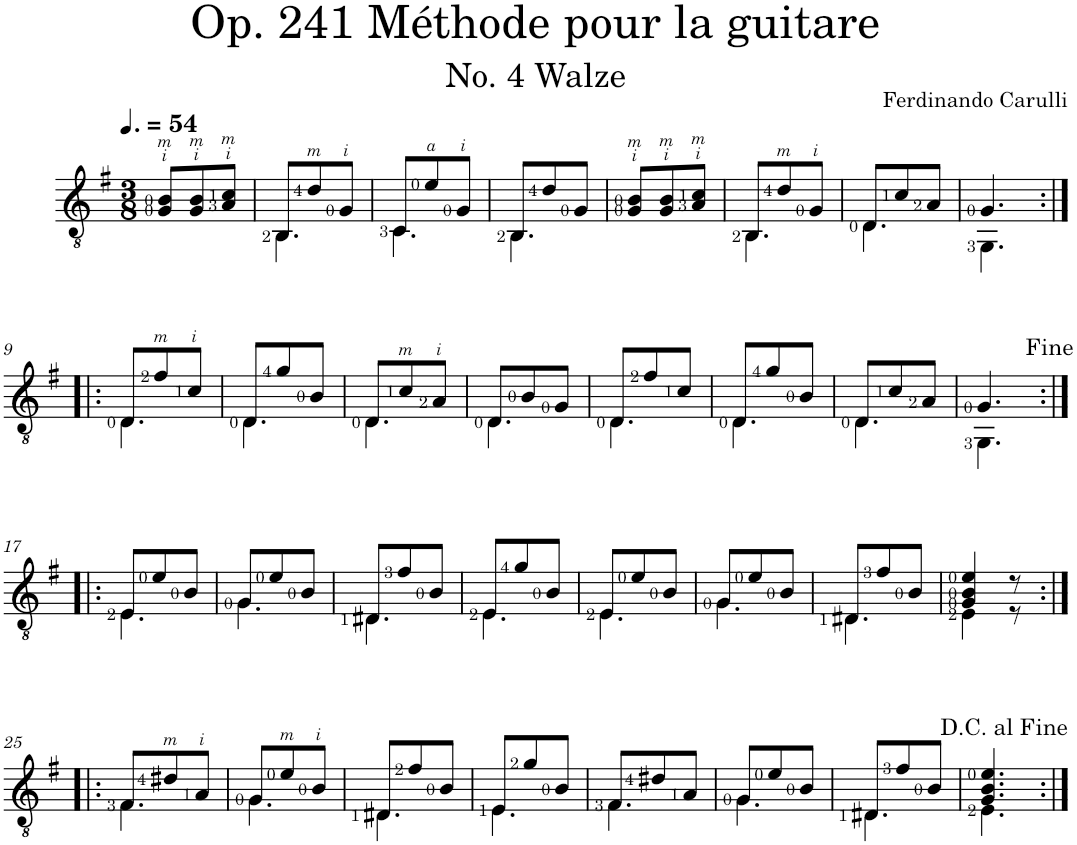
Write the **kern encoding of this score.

**kern
*part1
*staff1
*I"Classical Guitar
*clefGv2
*k[f#]
*G:
*M3/8
*MM81
=1
8G/ 8B/L
8G/ 8B/
8A/ 8c/J
=2
*^
8BB/L	4.BB\
8d/	.
8G/J	.
=3	=3
8C/L	4.C\
8e/	.
8G/J	.
=4	=4
8BB/L	4.BB\
8d/	.
8G/J	.
*v	*v
=5
8G/ 8B/L
8G/ 8B/
8A/ 8c/J
=6
*^
8BB/L	4.BB\
8d/	.
8G/J	.
=7	=7
8D/L	4.D\
8c/	.
8A/J	.
=8	=8
4.G/	4.GG\
!!LO:LB:g=z	!!
=9:|!|:	=9:|!|:
8D/L	4.D\
8f#/	.
8c/J	.
=10	=10
8D/L	4.D\
8g/	.
8B/J	.
=11	=11
8D/L	4.D\
8c/	.
8A/J	.
=12	=12
8D/L	4.D\
8B/	.
8G/J	.
=13	=13
8D/L	4.D\
8f#/	.
8c/J	.
=14	=14
8D/L	4.D\
8g/	.
8B/J	.
=15	=15
8D/L	4.D\
8c/	.
8A/J	.
=16	=16
4.G/	4.GG\
!!LO:LB:g=z	!!
=17:|!|:	=17:|!|:
*k[f#]	*
*e:	*
8E/L	4.E\
8e/	.
8B/J	.
=18	=18
8G/L	4.G\
8e/	.
8B/J	.
=19	=19
8D#X/L	4.D#\
8f#/	.
8B/J	.
=20	=20
8E/L	4.E\
8g/	.
8B/J	.
=21	=21
8E/L	4.E\
8e/	.
8B/J	.
=22	=22
8G/L	4.G\
8e/	.
8B/J	.
=23	=23
8D#X/L	4.D#\
8f#/	.
8B/J	.
=24	=24
4G/ 4B/ 4e/	4E\
8r	8r
!!LO:LB:g=z	!!
=25:|!|:	=25:|!|:
8F#/L	4.F#\
8d#X/	.
8A/J	.
=26	=26
8G/L	4.G\
8e/	.
8B/J	.
=27	=27
8D#X/L	4.D#\
8f#/	.
8B/J	.
=28	=28
8E/L	4.E\
8g/	.
8B/J	.
=29	=29
8F#/L	4.F#\
8d#X/	.
8A/J	.
=30	=30
8G/L	4.G\
8e/	.
8B/J	.
=31	=31
8D#X/L	4.D#\
8f#/	.
8B/J	.
=32	=32
4.G/ 4.B/ 4.e/	4.E\
*v	*v
=:|!
*-
